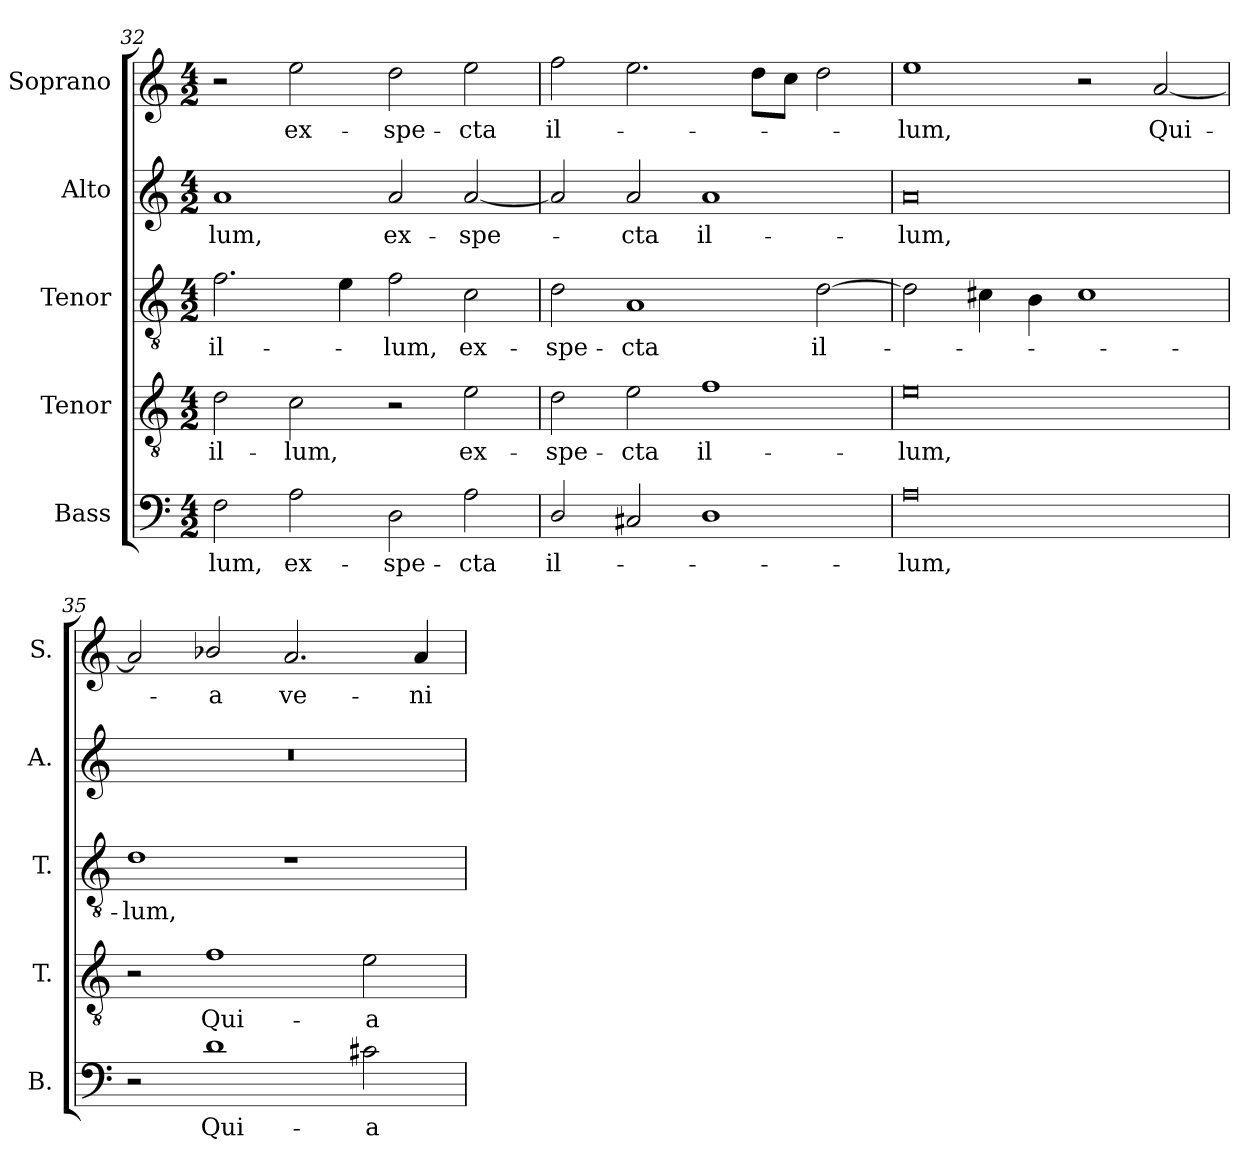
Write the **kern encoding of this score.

**kern	**text	**kern	**text	**kern	**text	**kern	**text	**kern	**text
*part5	*part5	*part4	*part4	*part3	*part3	*part2	*part2	*part1	*part1
*staff5	*staff5	*staff4	*staff4	*staff3	*staff3	*staff2	*staff2	*staff1	*staff1
*I"Bass	*	*I"Tenor	*	*I"Tenor	*	*I"Alto	*	*I"Soprano	*
*I'B.	*	*I'T.	*	*I'T.	*	*I'A.	*	*I'S.	*
*clefF4	*	*clefGv2	*	*clefGv2	*	*clefG2	*	*clefG2	*
*	*	*ITrd7c12	*	*ITrd7c12	*	*	*	*	*
*k[]	*	*k[]	*	*k[]	*	*k[]	*	*k[]	*
*C:	*	*C:	*	*C:	*	*C:	*	*C:	*
*M4/2	*	*M4/2	*	*M4/2	*	*M4/2	*	*M4/2	*
=32	=32	=32	=32	=32	=32	=32	=32	=32	=32
!	!LO:LY:b:color=#000000	!	!	!	!	!	!	!	!
!	!	!	!LO:LY:b:color=#000000	!	!	!	!	!	!
!	!	!	!	!	!LO:LY:b:color=#000000	!	!	!	!
!	!	!	!	!	!	!	!LO:LY:b:color=#000000	!	!
2Fi\	-lum,	2Di\	il-	2.Fi\	il-	1ai	-lum,	2r	.
!	!LO:LY:b:color=#000000	!	!	!	!	!	!	!	!
!	!	!	!LO:LY:b:color=#000000	!	!	!	!	!	!
!	!	!	!	!	!	!	!	!	!LO:LY:b:color=#000000
2Ai\	ex-	2Ci\	-lum,	.	.	.	.	2eei\	ex-
.	.	.	.	4Ei\	.	.	.	.	.
!	!LO:LY:b:color=#000000	!	!	!	!	!	!	!	!
!	!	!	!	!	!LO:LY:b:color=#000000	!	!	!	!
!	!	!	!	!	!	!	!LO:LY:b:color=#000000	!	!
!	!	!	!	!	!	!	!	!	!LO:LY:b:color=#000000
2Di\	-spe-	2r	.	2Fi\	-lum,	2ai/	ex-	2ddi\	-spe-
!	!LO:LY:b:color=#000000	!	!	!	!	!	!	!	!
!	!	!	!LO:LY:b:color=#000000	!	!	!	!	!	!
!	!	!	!	!	!LO:LY:b:color=#000000	!	!	!	!
!	!	!	!	!	!	!	!LO:LY:b:color=#000000	!	!
!	!	!	!	!	!	!	!	!	!LO:LY:b:color=#000000
2Ai\	-cta	2Ei\	ex-	2Ci\	ex-	[2ai/	-spe-	2eei\	-cta
=33	=33	=33	=33	=33	=33	=33	=33	=33	=33
!	!LO:LY:b:color=#000000	!	!	!	!	!	!	!	!
!	!	!	!LO:LY:b:color=#000000	!	!	!	!	!	!
!	!	!	!	!	!LO:LY:b:color=#000000	!	!	!	!
!	!	!	!	!	!	!	!	!	!LO:LY:b:color=#000000
2Di/	il-	2Di\	-spe-	2Di\	-spe-	2ai/]	.	2ffi\	il-
!	!	!	!LO:LY:b:color=#000000	!	!	!	!	!	!
!	!	!	!	!	!LO:LY:b:color=#000000	!	!	!	!
!	!	!	!	!	!	!	!LO:LY:b:color=#000000	!	!
2C#Xi/	.	2Ei\	-cta	1AAi	-cta	2ai/	-cta	2.eei\	.
!	!	!	!LO:LY:b:color=#000000	!	!	!	!	!	!
!	!	!	!	!	!	!	!LO:LY:b:color=#000000	!	!
1Di	.	1Fi	il-	.	.	1ai	il-	.	.
.	.	.	.	.	.	.	.	8ddi\L	.
.	.	.	.	.	.	.	.	8cci\J	.
!	!	!	!	!	!LO:LY:b:color=#000000	!	!	!	!
.	.	.	.	[2Di\	il-	.	.	2ddi\	.
=34	=34	=34	=34	=34	=34	=34	=34	=34	=34
!	!LO:LY:b:color=#000000	!	!	!	!	!	!	!	!
!	!	!	!LO:LY:b:color=#000000	!	!	!	!	!	!
!	!	!	!	!	!	!	!LO:LY:b:color=#000000	!	!
!	!	!	!	!	!	!	!	!	!LO:LY:b:color=#000000
0Ai	-lum,	0Ei	-lum,	2Di\]	.	0ai	-lum,	1eei	-lum,
.	.	.	.	4C#Xi\	.	.	.	.	.
.	.	.	.	4BBi\	.	.	.	.	.
.	.	.	.	1C#i	.	.	.	2r	.
!	!	!	!	!	!	!	!	!	!LO:LY:b:color=#000000
.	.	.	.	.	.	.	.	[2ai/	Qui-
!!LO:LB:g=z
=35	=35	=35	=35	=35	=35	=35	=35	=35	=35
!	!	!	!	!	!LO:LY:b:color=#000000	!LO:N:vis=1	!	!	!
2r	.	2r	.	1Di	-lum,	0r	.	2ai/]	.
!	!LO:LY:b:color=#000000	!	!	!	!	!	!	!	!
!	!	!	!LO:LY:b:color=#000000	!	!	!	!	!	!
!	!	!	!	!	!	!	!	!	!LO:LY:b:color=#000000
1di	Qui-	1Fi	Qui-	.	.	.	.	2b-Xi/	-a
!	!	!	!	!	!	!	!	!	!LO:LY:b:color=#000000
.	.	.	.	1r	.	.	.	2.ai/	ve-
!	!LO:LY:b:color=#000000	!	!	!	!	!	!	!	!
!	!	!	!LO:LY:b:color=#000000	!	!	!	!	!	!
2c#Xi\	-a	2Ei\	-a	.	.	.	.	.	.
!	!	!	!	!	!	!	!	!	!LO:LY:b:color=#000000
.	.	.	.	.	.	.	.	4ai/	-ni-
=	=	=	=	=	=	=	=	=	=
*-	*-	*-	*-	*-	*-	*-	*-	*-	*-
